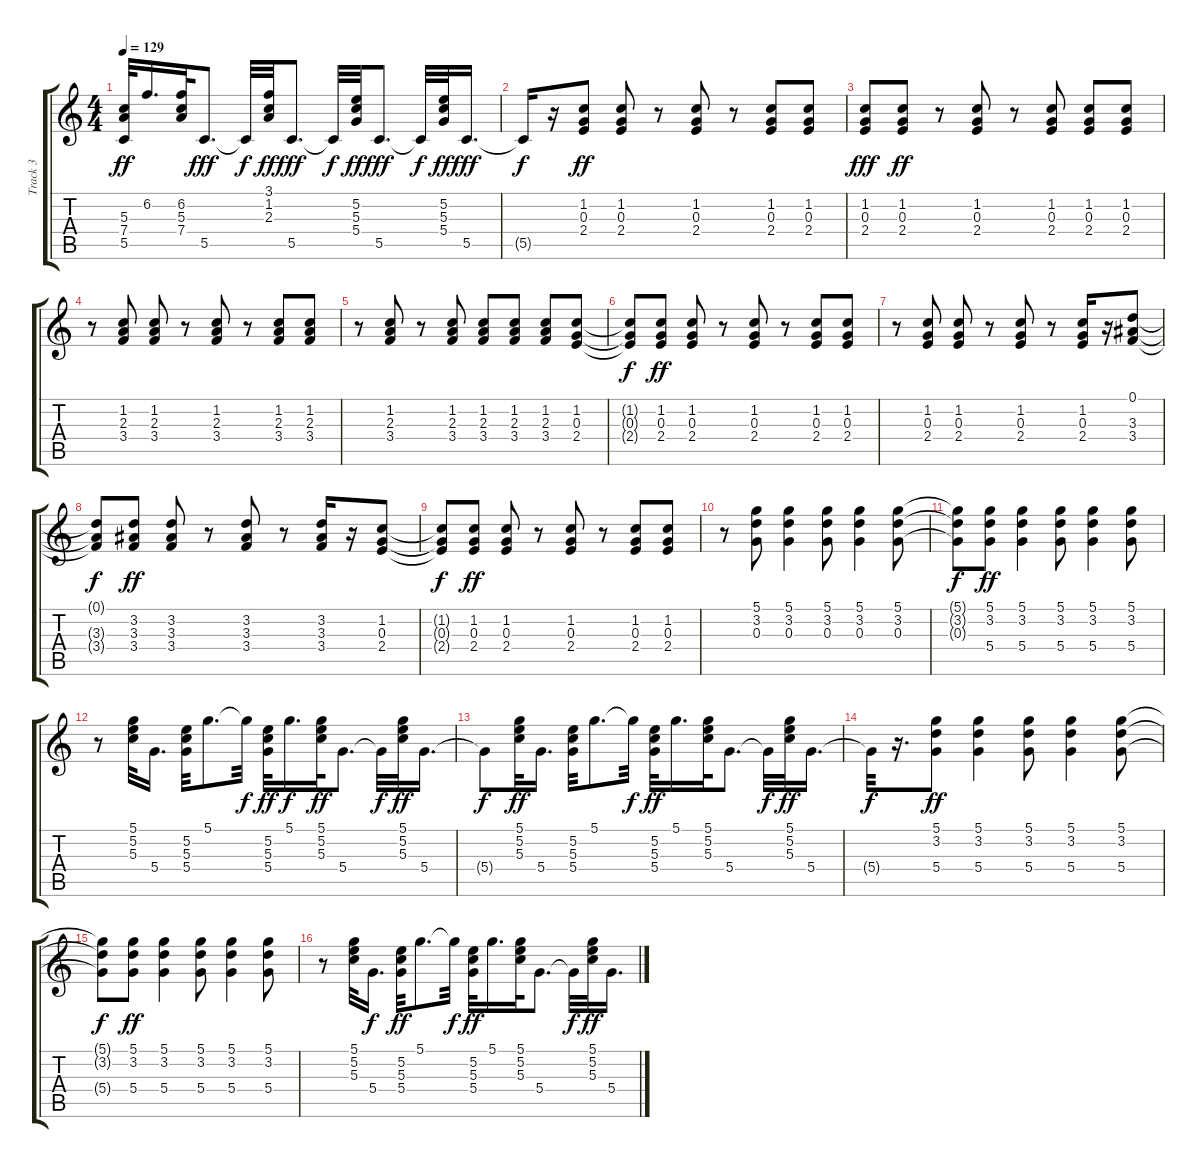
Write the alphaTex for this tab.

\track ("Track 3" "Track 3") {instrument acousticguitarsteel}
\staff {score tabs}
\tuning (D4 B3 G3 D3 G2 D2) {hide}
\ts (4 4)
\tempo 129
\clef g2
\ks c
(5.3 7.4 5.5).32{dy ff} 6.2.16{d} (6.2 5.3 7.4).32 5.5.8{d dy fff} 5.5{t}.32{dy f} (3.1 1.2 2.3).32{dy ff} 5.5.8{d dy fff} 5.5{t}.32{dy f} (5.2 5.3 5.4).32{dy ff} 5.5.8{d dy fff} 5.5{t}.32{dy f} (5.2 5.3 5.4).32{dy ff} 5.5.16{d dy fff} |
5.5{t}.16{dy f} r.16 (1.2 0.3 2.4).8{dy ff} (1.2 0.3 2.4).8 r.8 (1.2 0.3 2.4).8 r.8 (1.2 0.3 2.4).8 (1.2 0.3 2.4).8 |
(1.2 0.3 2.4).8{dy fff} (1.2 0.3 2.4).8{dy ff} r.8 (1.2 0.3 2.4).8 r.8 (1.2 0.3 2.4).8 (1.2 0.3 2.4).8 (1.2 0.3 2.4).8 |
r.8 (1.2 2.3 3.4).8 (1.2 2.3 3.4).8 r.8 (1.2 2.3 3.4).8 r.8 (1.2 2.3 3.4).8 (1.2 2.3 3.4).8 |
r.8 (1.2 2.3 3.4).8 r.8 (1.2 2.3 3.4).8 (1.2 2.3 3.4).8 (1.2 2.3 3.4).8 (1.2 2.3 3.4).8 (1.2 0.3 2.4).8 |
(1.2{t} 0.3{t} 2.4{t}).8{dy f} (1.2 0.3 2.4).8{dy ff} (1.2 0.3 2.4).8 r.8 (1.2 0.3 2.4).8 r.8 (1.2 0.3 2.4).8 (1.2 0.3 2.4).8 |
r.8 (1.2 0.3 2.4).8 (1.2 0.3 2.4).8 r.8 (1.2 0.3 2.4).8 r.8 (1.2 0.3 2.4).16 r.16 (0.1 3.3 3.4).8 |
(0.1{t} 3.3{t} 3.4{t}).8{dy f} (3.2 3.3 3.4).8{dy ff} (3.2 3.3 3.4).8 r.8 (3.2 3.3 3.4).8 r.8 (3.2 3.3 3.4).16 r.16 (1.2 0.3 2.4).8 |
(1.2{t} 0.3{t} 2.4{t}).8{dy f} (1.2 0.3 2.4).8{dy ff} (1.2 0.3 2.4).8 r.8 (1.2 0.3 2.4).8 r.8 (1.2 0.3 2.4).8 (1.2 0.3 2.4).8 |
r.8 (5.1 3.2 0.3).8 (5.1 3.2 0.3).4 (5.1 3.2 0.3).8 (5.1 3.2 0.3).4 (5.1 3.2 0.3).8 |
(5.1{t} 3.2{t} 0.3{t}).8{dy f} (5.1 3.2 5.4).8{dy ff} (5.1 3.2 5.4).4 (5.1 3.2 5.4).8 (5.1 3.2 5.4).4 (5.1 3.2 5.4).8 |
r.8 (5.1 5.2 5.3).32 5.4.16{d} (5.2 5.3 5.4).32 5.1.8{d} 5.1{t}.32{dy f} (5.2 5.3 5.4).32{dy ff} 5.1.16{d dy f} (5.1 5.2 5.3).32{dy ff} 5.4.8{d} 5.4{t}.32{dy f} (5.1 5.2 5.3).32{dy ff} 5.4.16{d} |
5.4{t}.8{dy f} (5.1 5.2 5.3).32{dy ff} 5.4.16{d} (5.2 5.3 5.4).32 5.1.8{d} 5.1{t}.32{dy f} (5.2 5.3 5.4).32{dy ff} 5.1.16{d} (5.1 5.2 5.3).32 5.4.8{d} 5.4{t}.32{dy f} (5.1 5.2 5.3).32{dy ff} 5.4.16{d} |
5.4{t}.32{dy f} r.16{d} (5.1 3.2 5.4).8{dy ff} (5.1 3.2 5.4).4 (5.1 3.2 5.4).8 (5.1 3.2 5.4).4 (5.1 3.2 5.4).8 |
(5.1{t} 3.2{t} 5.4{t}).8{dy f} (5.1 3.2 5.4).8{dy ff} (5.1 3.2 5.4).4 (5.1 3.2 5.4).8 (5.1 3.2 5.4).4 (5.1 3.2 5.4).8 |
r.8 (5.1 5.2 5.3).32 5.4.16{d dy f} (5.2 5.3 5.4).32{dy ff} 5.1.8{d} 5.1{t}.32{dy f} (5.2 5.3 5.4).32{dy ff} 5.1.16{d} (5.1 5.2 5.3).32 5.4.8{d} 5.4{t}.32{dy f} (5.1 5.2 5.3).32{dy ff} 5.4.16{d}
